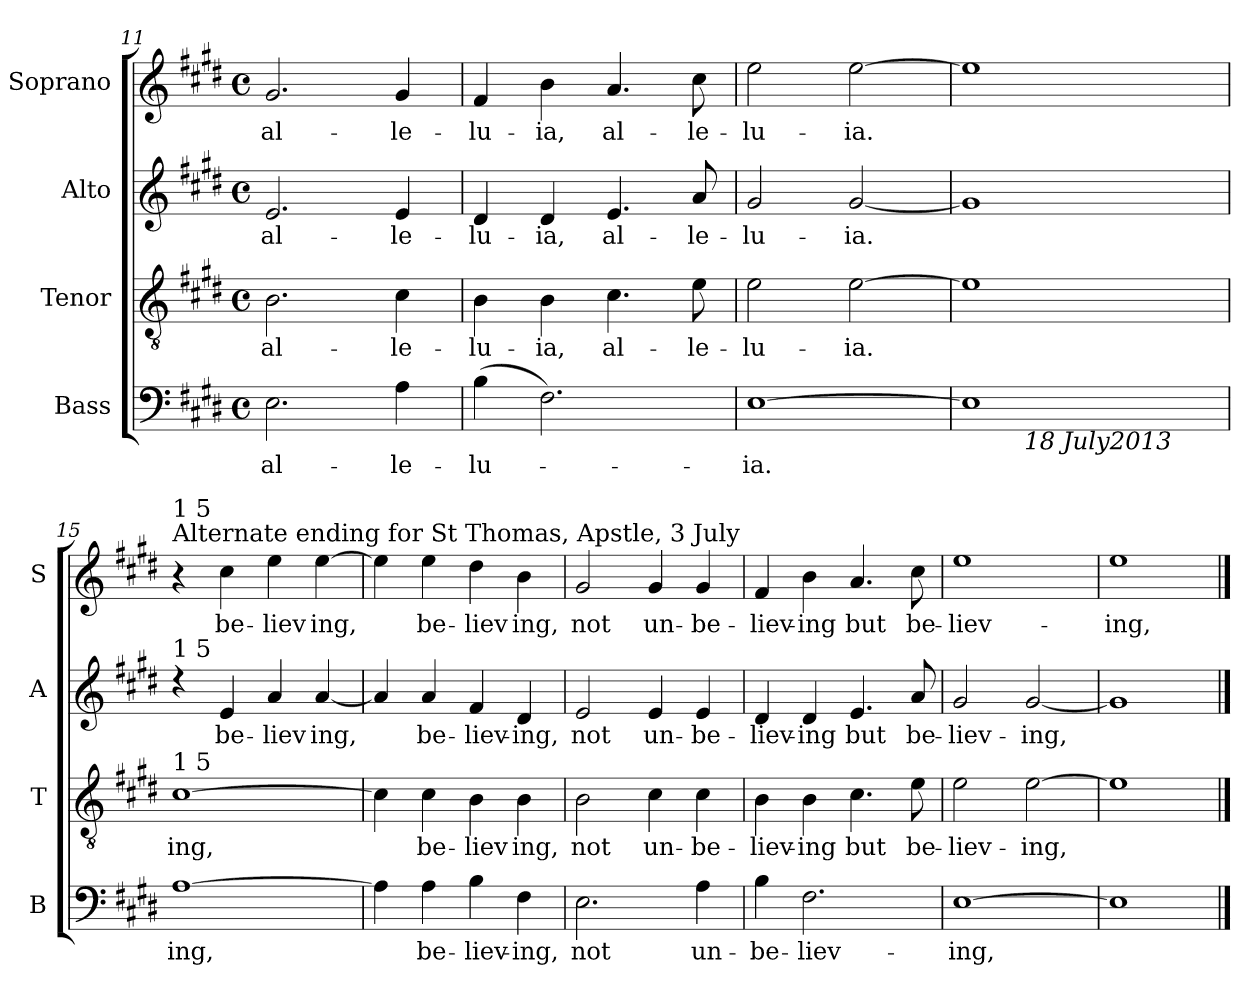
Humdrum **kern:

**kern	**text	**kern	**text	**kern	**text	**kern	**text
*part4	*part4	*part3	*part3	*part2	*part2	*part1	*part1
*staff4	*staff4	*staff3	*staff3	*staff2	*staff2	*staff1	*staff1
*I"Bass	*	*I"Tenor	*	*I"Alto	*	*I"Soprano	*
*I'B	*	*I'T	*	*I'A	*	*I'S	*
*clefF4	*	*clefGv2	*	*clefG2	*	*clefG2	*
*k[f#c#g#d#]	*	*k[f#c#g#d#]	*	*k[f#c#g#d#]	*	*k[f#c#g#d#]	*
*E:	*	*E:	*	*E:	*	*E:	*
*M4/4	*	*M4/4	*	*M4/4	*	*M4/4	*
*met(c)	*	*met(c)	*	*met(c)	*	*met(c)	*
=11	=11	=11	=11	=11	=11	=11	=11
!	!LO:LY:b	!	!LO:LY:b	!	!LO:LY:b	!	!LO:LY:b
2.E\	al-	2.B\	al-	2.e/	al-	2.g#/	al-
!	!LO:LY:b	!	!LO:LY:b	!	!LO:LY:b	!	!LO:LY:b
4A\	-le-	4c#\	-le-	4e/	-le-	4g#/	-le-
=12	=12	=12	=12	=12	=12	=12	=12
!	!LO:LY:b	!	!LO:LY:b	!	!LO:LY:b	!	!LO:LY:b
(>4B\	-lu-	4B\	-lu-	4d#/	-lu-	4f#/	-lu-
!	!	!	!LO:LY:b	!	!LO:LY:b	!	!LO:LY:b
2.F#\)	.	4B\	-ia,	4d#/	-ia,	4b\	-ia,
!	!	!	!LO:LY:b	!	!LO:LY:b	!	!LO:LY:b
.	.	4.c#\	al-	4.e/	al-	4.a/	al-
!	!	!	!LO:LY:b	!	!LO:LY:b	!	!LO:LY:b
.	.	8e\	-le-	8a/	-le-	8cc#\	-le-
=13	=13	=13	=13	=13	=13	=13	=13
!	!LO:LY:b	!	!LO:LY:b	!	!LO:LY:b	!	!LO:LY:b
[>1E	-ia.	2e\	-lu-	2g#/	-lu-	2ee\	-lu-
!	!	!	!LO:LY:b	!	!LO:LY:b	!	!LO:LY:b
.	.	[>2e\	-ia.	[<2g#/	-ia.	[>2ee\	-ia.
=14	=14	=14	=14	=14	=14	=14	=14
*^	*	*	*	*	*	*	*
1E]	8ryy	.	1e]	.	1g#]	.	1ee]	.
.	32ryy	.	.	.	.	.	.	.
!	!LO:TX:b:i:t=18 July2013	!	!	!	!	!	!	!
.	2ryy	.	.	.	.	.	.	.
.	4ryy	.	.	.	.	.	.	.
.	16.ryy	.	.	.	.	.	.	.
!!LO:LB:g=z
=15	=15	=15	=15	=15	=15	=15	=15	=15
!	!	!	!	!	!	!	!LO:TX:a:t=Alternate ending for St Thomas, Apstle, 3 July	!
!	!	!	!	!	!	!	!LO:TX:a:t=1 5	!
!	!	!	!	!	!LO:TX:a:t=1 5	!	!	!
!	!	!	!LO:TX:a:t=1 5	!	!	!	!	!
!	!	!LO:LY:b	!	!LO:LY:b	!	!	!	!
*v	*v	*	*	*	*	*	*	*
[>1A	ing,	[>1c#	ing,	4rcc	.	4r	.
!	!	!	!	!	!LO:LY:b	!	!LO:LY:b
.	.	.	.	4e/	be-	4cc#\	be-
!	!	!	!	!	!LO:LY:b	!	!LO:LY:b
.	.	.	.	4a/	-liev	4ee\	-liev
!	!	!	!	!	!LO:LY:b	!	!LO:LY:b
.	.	.	.	[<4a/	ing,	[>4ee\	ing,
=16	=16	=16	=16	=16	=16	=16	=16
4A\]	.	4c#\]	.	4a/]	.	4ee\]	.
!	!LO:LY:b	!	!LO:LY:b	!	!LO:LY:b	!	!LO:LY:b
4A\	be-	4c#\	be-	4a/	be-	4ee\	be-
!	!LO:LY:b	!	!LO:LY:b	!	!LO:LY:b	!	!LO:LY:b
4B\	-liev-	4B\	-liev	4f#/	-liev-	4dd#\	-liev
!	!LO:LY:b:rj	!	!LO:LY:b	!	!LO:LY:b:rj	!	!LO:LY:b
4F#\	-ing,	4B\	ing,	4d#/	-ing,	4b\	ing,
=17	=17	=17	=17	=17	=17	=17	=17
!	!LO:LY:b	!	!LO:LY:b	!	!LO:LY:b	!	!LO:LY:b
2.E\	not	2B\	not	2e/	not	2g#/	not
!	!	!	!LO:LY:b	!	!LO:LY:b	!	!LO:LY:b
.	.	4c#\	un-	4e/	un-	4g#/	un-
!	!LO:LY:b	!	!LO:LY:b	!	!LO:LY:b	!	!LO:LY:b
4A\	un-	4c#\	-be-	4e/	-be-	4g#/	-be-
=18	=18	=18	=18	=18	=18	=18	=18
!	!LO:LY:b	!	!LO:LY:b	!	!LO:LY:b	!	!LO:LY:b
4B\	-be-	4B\	-liev-	4d#/	-liev-	4f#/	-liev-
!	!LO:LY:b	!	!LO:LY:b:rj	!	!LO:LY:b:rj	!	!LO:LY:b:rj
2.F#\	-liev-	4B\	-ing	4d#/	-ing	4b\	-ing
!	!	!	!LO:LY:b	!	!LO:LY:b	!	!LO:LY:b
.	.	4.c#\	but	4.e/	but	4.a/	but
!	!	!	!LO:LY:b	!	!LO:LY:b	!	!LO:LY:b
.	.	8e\	be-	8a/	be-	8cc#\	be-
=19	=19	=19	=19	=19	=19	=19	=19
!	!LO:LY:b	!	!LO:LY:b	!	!LO:LY:b	!	!LO:LY:b
[>1E	-ing,	2e\	-liev-	2g#/	-liev-	1ee	-liev-
!	!	!	!LO:LY:b	!	!LO:LY:b	!	!
.	.	[>2e\	-ing,	[<2g#/	-ing,	.	.
=20	=20	=20	=20	=20	=20	=20	=20
!	!	!	!	!	!	!	!LO:LY:b
1E]	.	1e]	.	1g#]	.	1ee	-ing,
==	==	==	==	==	==	==	==
*-	*-	*-	*-	*-	*-	*-	*-
